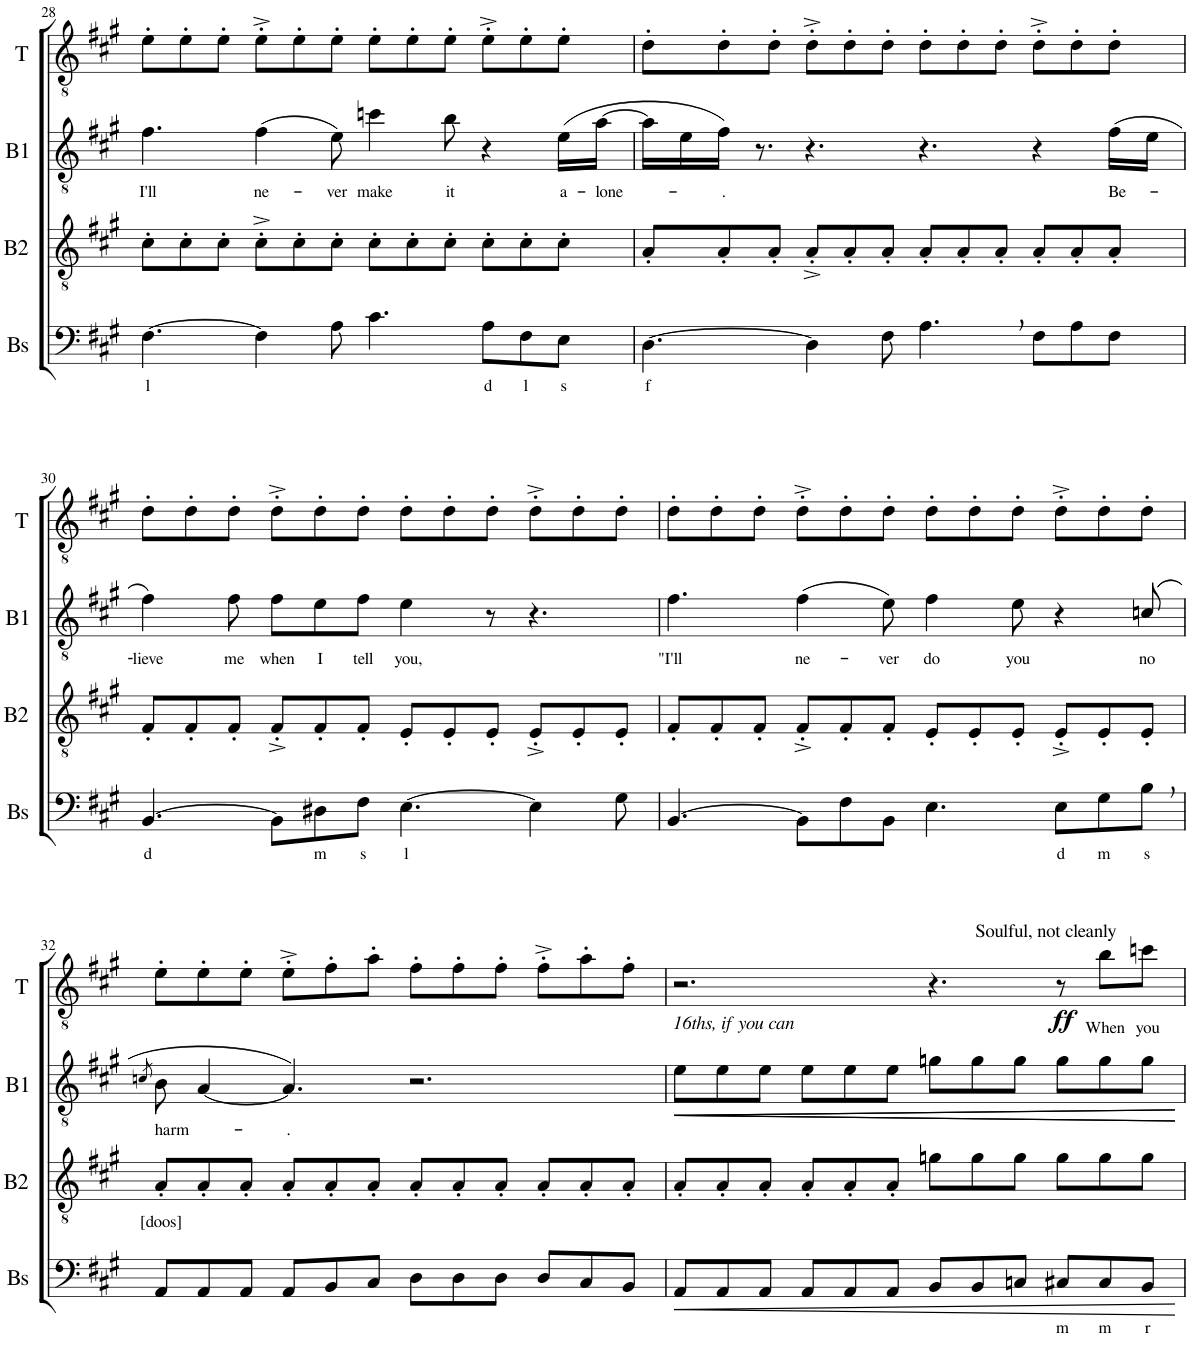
**kern	**text	**dynam	**kern	**text	**kern	**text	**dynam	**kern	**text	**dynam
*part4	*part4	*part4	*part3	*part3	*part2	*part2	*part2	*part1	*part1	*part1
*staff4	*staff4	*staff4	*staff3	*staff3	*staff2	*staff2	*staff2	*staff1	*staff1	*staff1
*I"Bass	*	*	*I"Baritone 2	*	*I"Baritone 1	*	*	*I"Tenor	*	*
*I'Bs	*	*	*I'B2	*	*I'B1	*	*	*I'T	*	*
!!LO:PB:g=z
*clefF4	*	*	*clefGv2	*	*clefGv2	*	*	*clefGv2	*	*
*k[f#c#g#]	*	*	*k[f#c#g#]	*	*k[f#c#g#]	*	*	*k[f#c#g#]	*	*
*M12/8	*	*	*M12/8	*	*M12/8	*	*	*M12/8	*	*
=28	=28	=28	=28	=28	=28	=28	=28	=28	=28	=28
!	!LO:LY:b	!	!	!	!	!LO:LY:b	!	!	!	!
[4.F#\	l	.	8c#'\L	.	4.f#\	I'll	.	8e'\L	.	.
.	.	.	8c#'\	.	.	.	.	8e'\	.	.
.	.	.	8c#'\J	.	.	.	.	8e'\J	.	.
!	!	!	!	!	!	!LO:LY:b	!	!	!	!
4F#\]	.	.	8c#'^\L	.	(4f#\	ne-	.	8e'^\L	.	.
.	.	.	8c#'\	.	.	.	.	8e'\	.	.
!	!	!	!	!	!	!LO:LY:b	!	!	!	!
8A\	.	.	8c#'\J	.	8e\)	-ver	.	8e'\J	.	.
!	!	!	!	!	!	!LO:LY:b	!	!	!	!
4.c#\	.	.	8c#'\L	.	4ccn\	make	.	8e'\L	.	.
.	.	.	8c#'\	.	.	.	.	8e'\	.	.
!	!	!	!	!	!	!LO:LY:b	!	!	!	!
.	.	.	8c#'\J	.	8b\	it	.	8e'\J	.	.
!	!LO:LY:b	!	!	!	!	!	!	!	!	!
8A\L	d	.	8c#'\L	.	4r	.	.	8e'^\L	.	.
!	!LO:LY:b	!	!	!	!	!	!	!	!	!
8F#\	l	.	8c#'\	.	.	.	.	8e'\	.	.
!	!LO:LY:b	!	!	!	!	!LO:LY:b	!	!	!	!
8E\J	s	.	8c#'\J	.	(16e\LL	a-	.	8e'\J	.	.
!	!	!	!	!	!	!LO:LY:b	!	!	!	!
.	.	.	.	.	[16a\JJ	-lone-	.	.	.	.
=29	=29	=29	=29	=29	=29	=29	=29	=29	=29	=29
!	!LO:LY:b	!	!	!	!	!	!	!	!	!
[4.D\	f	.	8A'/L	.	16a\LL]	.	.	8d'\L	.	.
.	.	.	.	.	16e\	.	.	.	.	.
!	!	!	!	!	!	!LO:LY:b	!	!	!	!
.	.	.	8A'/	.	16f#\JJ)	-.	.	8d'\	.	.
.	.	.	.	.	8.r	.	.	.	.	.
.	.	.	8A'/J	.	.	.	.	8d'\J	.	.
4D\]	.	.	8A'^/L	.	4.r	.	.	8d'^\L	.	.
.	.	.	8A'/	.	.	.	.	8d'\	.	.
8F#\	.	.	8A'/J	.	.	.	.	8d'\J	.	.
4.A,\	.	.	8A'/L	.	4.r	.	.	8d'\L	.	.
.	.	.	8A'/	.	.	.	.	8d'\	.	.
.	.	.	8A'/J	.	.	.	.	8d'\J	.	.
8F#\L	.	.	8A'/L	.	4r	.	.	8d'^\L	.	.
8A\	.	.	8A'/	.	.	.	.	8d'\	.	.
!	!	!	!	!	!	!LO:LY:b	!	!	!	!
8F#\J	.	.	8A'/J	.	(16f#\LL	Be-	.	8d'\J	.	.
.	.	.	.	.	16e\JJ	.	.	.	.	.
!!LO:LB:g=z
=30	=30	=30	=30	=30	=30	=30	=30	=30	=30	=30
!	!LO:LY:b	!	!	!	!	!LO:LY:b	!	!	!	!
[4.BB/	d	.	8F#'/L	.	4f#\)	-lieve	.	8d'\L	.	.
.	.	.	8F#'/	.	.	.	.	8d'\	.	.
!	!	!	!	!	!	!LO:LY:b	!	!	!	!
.	.	.	8F#'/J	.	8f#\	me	.	8d'\J	.	.
!	!	!	!	!	!	!LO:LY:b	!	!	!	!
8BB\L]	.	.	8F#'^/L	.	8f#\L	when	.	8d'^\L	.	.
!	!LO:LY:b	!	!	!	!	!LO:LY:b	!	!	!	!
8D#X\	m	.	8F#'/	.	8e\	I	.	8d'\	.	.
!	!LO:LY:b	!	!	!	!	!LO:LY:b	!	!	!	!
8F#\J	s	.	8F#'/J	.	8f#\J	tell	.	8d'\J	.	.
!	!LO:LY:b	!	!	!	!	!LO:LY:b	!	!	!	!
[4.E\	l	.	8E'/L	.	4e\	you,	.	8d'\L	.	.
.	.	.	8E'/	.	.	.	.	8d'\	.	.
.	.	.	8E'/J	.	8r	.	.	8d'\J	.	.
4E\]	.	.	8E'^/L	.	4.r	.	.	8d'^\L	.	.
.	.	.	8E'/	.	.	.	.	8d'\	.	.
8G#\	.	.	8E'/J	.	.	.	.	8d'\J	.	.
=31	=31	=31	=31	=31	=31	=31	=31	=31	=31	=31
!	!	!	!	!	!	!LO:LY:b	!	!	!	!
[4.BB/	.	.	8F#'/L	.	4.f#\	"I'll	.	8d'\L	.	.
.	.	.	8F#'/	.	.	.	.	8d'\	.	.
.	.	.	8F#'/J	.	.	.	.	8d'\J	.	.
!	!	!	!	!	!	!LO:LY:b	!	!	!	!
8BB\L]	.	.	8F#'^/L	.	(4f#\	ne-	.	8d'^\L	.	.
8F#\	.	.	8F#'/	.	.	.	.	8d'\	.	.
!	!	!	!	!	!	!LO:LY:b	!	!	!	!
8BB\J	.	.	8F#'/J	.	8e\)	-ver	.	8d'\J	.	.
!	!	!	!	!	!	!LO:LY:b	!	!	!	!
4.E\	.	.	8E'/L	.	4f#\	do	.	8d'\L	.	.
.	.	.	8E'/	.	.	.	.	8d'\	.	.
!	!	!	!	!	!	!LO:LY:b	!	!	!	!
.	.	.	8E'/J	.	8e\	you	.	8d'\J	.	.
!	!LO:LY:b	!	!	!	!	!	!	!	!	!
8E\L	d	.	8E'^/L	.	4r	.	.	8d'^\L	.	.
!	!LO:LY:b	!	!	!	!	!	!	!	!	!
8G#\	m	.	8E'/	.	.	.	.	8d'\	.	.
!	!LO:LY:b	!	!	!	!	!LO:LY:b	!	!	!	!
8B,\J	s	.	8E'/J	.	(8cn/	no	.	8d'\J	.	.
!!LO:LB:g=z
=32	=32	=32	=32	=32	=32	=32	=32	=32	=32	=32
.	.	.	.	.	8qcn/	.	.	.	.	.
!	!	!	!	!LO:LY:b	!	!LO:LY:b	!	!	!	!
8AA/L	.	.	8A'/L	[doos]	8B\	harm-	.	8e'\L	.	.
8AA/	.	.	8A'/	.	[4A/	.	.	8e'\	.	.
8AA/J	.	.	8A'/J	.	.	.	.	8e'\J	.	.
!	!	!	!	!	!	!LO:LY:b	!	!	!	!
8AA/L	.	.	8A'/L	.	4.A/])	-.	.	8e'^\L	.	.
8BB/	.	.	8A'/	.	.	.	.	8f#'\	.	.
8C#/J	.	.	8A'/J	.	.	.	.	8a'\J	.	.
8D\L	.	.	8A'/L	.	2.r	.	.	8f#'\L	.	.
8D\	.	.	8A'/	.	.	.	.	8f#'\	.	.
8D\J	.	.	8A'/J	.	.	.	.	8f#'\J	.	.
8D/L	.	.	8A'/L	.	.	.	.	8f#'^\L	.	.
8C#/	.	.	8A'/	.	.	.	.	8a'\	.	.
8BB/J	.	.	8A'/J	.	.	.	.	8f#'\J	.	.
=33	=33	=33	=33	=33	=33	=33	=33	=33	=33	=33
!	!	!	!	!	!LO:TX:a:i:t=16ths, if you can	!	!	!	!	!
!	!	!LO:HP:b	!	!	!	!	!LO:HP:b	!	!	!
8AA/L	.	<	8A'/L	.	8e\L	.	<	2.r	.	.
!	!	!	!	!	!	!	!LO:HP:b	!	!	!
8AA/	.	.	8A'/	.	8e\	.	<	.	.	.
8AA/J	.	.	8A'/J	.	8e\J	.	.	.	.	.
8AA/L	.	.	8A'/L	.	8e\L	.	.	.	.	.
8AA/	.	.	8A'/	.	8e\	.	.	.	.	.
8AA/J	.	.	8A'/J	.	8e\J	.	.	.	.	.
8BB/L	.	.	8gn\L	.	8gn\L	.	.	4.r	.	.
8BB/	.	.	8g\	.	8g\	.	.	.	.	.
8Cn/J	.	.	8g\J	.	8g\J	.	.	.	.	.
!	!LO:LY:b	!	!	!	!	!	!	!	!	!LO:DY:b
8C#X/L	m	.	8g\L	.	8g\L	.	.	8r	.	ff
!	!	!	!	!	!	!	!	!LO:TX:a:t=Soulful, not cleanly	!	!
!	!LO:LY:b	!	!	!	!	!	!	!	!LO:LY:b	!
8C#/	m	.	8g\	.	8g\	.	.	8b\L	When	.
!	!LO:LY:b	!	!	!	!	!	!	!	!LO:LY:b	!
8BB/J	r	.	8g\J	.	8g\J	.	.	8ccn\J	you	.
.	.	[	.	.	.	.	[ [	.	.	.
=	=	=	=	=	=	=	=	=	=	=
*-	*-	*-	*-	*-	*-	*-	*-	*-	*-	*-
